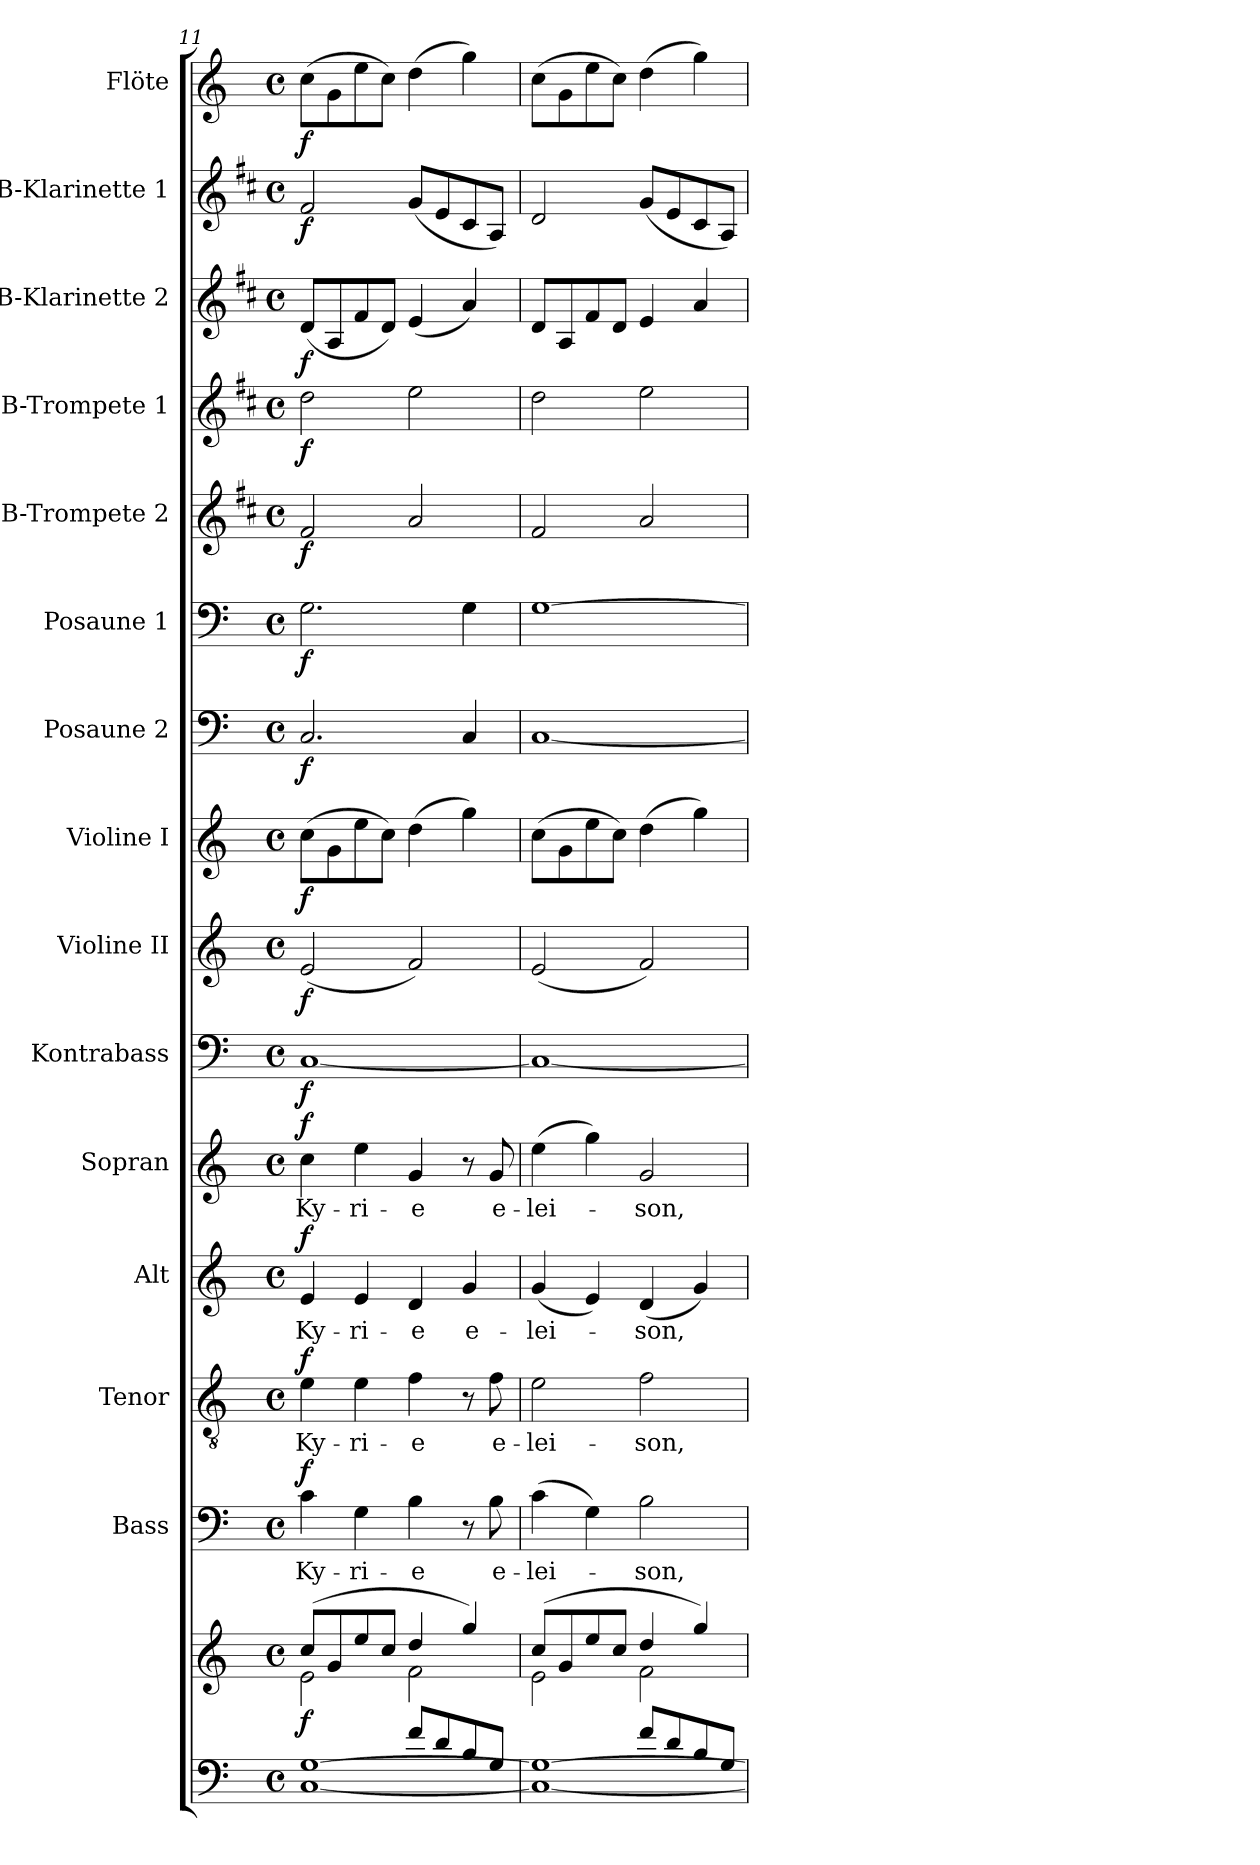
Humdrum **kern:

**kern	**kern	**dynam	**kern	**text	**dynam	**kern	**text	**dynam	**kern	**text	**dynam	**kern	**text	**dynam	**kern	**dynam	**kern	**dynam	**kern	**dynam	**kern	**dynam	**kern	**dynam	**kern	**dynam	**kern	**dynam	**kern	**dynam	**kern	**dynam	**kern	**dynam
*part15	*part15	*part15	*part14	*part14	*part14	*part13	*part13	*part13	*part12	*part12	*part12	*part11	*part11	*part11	*part10	*part10	*part9	*part9	*part8	*part8	*part7	*part7	*part6	*part6	*part5	*part5	*part4	*part4	*part3	*part3	*part2	*part2	*part1	*part1
*staff16	*staff15	*staff15/16	*staff14	*staff14	*staff14	*staff13	*staff13	*staff13	*staff12	*staff12	*staff12	*staff11	*staff11	*staff11	*staff10	*staff10	*staff9	*staff9	*staff8	*staff8	*staff7	*staff7	*staff6	*staff6	*staff5	*staff5	*staff4	*staff4	*staff3	*staff3	*staff2	*staff2	*staff1	*staff1
*	*	*	*I"Bass	*	*	*I"Tenor	*	*	*I"Alt	*	*	*I"Sopran	*	*	*I"Kontrabass	*	*I"Violine II	*	*I"Violine I	*	*I"Posaune 2	*	*I"Posaune 1	*	*I"B-Trompete 2	*	*I"B-Trompete 1	*	*I"B-Klarinette 2	*	*I"B-Klarinette 1	*	*I"Flöte	*
*	*	*	*I'B.	*	*	*I'T.	*	*	*I'A.	*	*	*I'S.	*	*	*I'Kb.	*	*I'Vl. II	*	*I'Vl. I	*	*I'Pos. 2	*	*I'Pos. 1	*	*I'B Trp. 2	*	*I'B Trp. 1	*	*I'B Kl. 2	*	*I'B Kl. 1	*	*I'Fl.	*
*clefF4	*clefG2	*	*clefF4	*	*	*clefGv2	*	*	*clefG2	*	*	*clefG2	*	*	*clefF4	*	*clefG2	*	*clefG2	*	*clefF4	*	*clefF4	*	*clefG2	*	*clefG2	*	*clefG2	*	*clefG2	*	*clefG2	*
*	*	*	*	*	*	*	*	*	*	*	*	*	*	*	*ITrd7c12	*	*	*	*	*	*	*	*	*	*ITrd1c2	*	*ITrd1c2	*	*ITrd1c2	*	*ITrd1c2	*	*	*
*k[]	*k[]	*	*k[]	*	*	*k[]	*	*	*k[]	*	*	*k[]	*	*	*k[]	*	*k[]	*	*k[]	*	*k[]	*	*k[]	*	*k[]	*	*k[]	*	*k[]	*	*k[]	*	*k[]	*
*C:	*C:	*	*C:	*	*	*C:	*	*	*C:	*	*	*C:	*	*	*C:	*	*C:	*	*C:	*	*C:	*	*C:	*	*C:	*	*C:	*	*C:	*	*C:	*	*C:	*
*M4/4	*M4/4	*	*M4/4	*	*	*M4/4	*	*	*M4/4	*	*	*M4/4	*	*	*M4/4	*	*M4/4	*	*M4/4	*	*M4/4	*	*M4/4	*	*M4/4	*	*M4/4	*	*M4/4	*	*M4/4	*	*M4/4	*
*met(c)	*met(c)	*	*met(c)	*	*	*met(c)	*	*	*met(c)	*	*	*met(c)	*	*	*met(c)	*	*met(c)	*	*met(c)	*	*met(c)	*	*met(c)	*	*met(c)	*	*met(c)	*	*met(c)	*	*met(c)	*	*met(c)	*
=11	=11	=11	=11	=11	=11	=11	=11	=11	=11	=11	=11	=11	=11	=11	=11	=11	=11	=11	=11	=11	=11	=11	=11	=11	=11	=11	=11	=11	=11	=11	=11	=11	=11	=11
*^	*^	*	*	*	*	*	*	*	*	*	*	*	*	*	*	*	*	*	*	*	*	*	*	*	*	*	*	*	*	*	*	*	*	*
!	!	!	!	!LO:DY:b	!	!LO:LY:b	!LO:DY:a	!	!LO:LY:b	!LO:DY:a	!	!LO:LY:b	!LO:DY:a	!	!LO:LY:b	!LO:DY:a	!	!LO:DY:b	!	!LO:DY:b	!	!LO:DY:b	!	!LO:DY:b	!	!LO:DY:b	!	!LO:DY:b	!	!LO:DY:b	!	!LO:DY:b	!	!LO:DY:b	!	!LO:DY:b
2ryy	[<1C [<1G	(>8cc/L	2e\	f	4c\	Ky-	f	4e\	Ky-	f	4e/	Ky-	f	4cc\	Ky-	f	[1CC	f	(<2e/	f	(>8cc\L	f	2.C/	f	2.G\	f	2e/	f	2cc\	f	(<8c/L	f	2e/	f	(>8cc\L	f
.	.	8g/	.	.	.	.	.	.	.	.	.	.	.	.	.	.	.	.	.	.	8g\	.	.	.	.	.	.	.	.	.	8G/	.	.	.	8g\	.
!	!	!	!	!	!	!LO:LY:b	!	!	!LO:LY:b	!	!	!LO:LY:b	!	!	!LO:LY:b	!	!	!	!	!	!	!	!	!	!	!	!	!	!	!	!	!	!	!	!	!
.	.	8ee/	.	.	4G\	-ri-	.	4e\	-ri-	.	4e/	-ri-	.	4ee\	-ri-	.	.	.	.	.	8ee\	.	.	.	.	.	.	.	.	.	8e/	.	.	.	8ee\	.
.	.	8cc/J	.	.	.	.	.	.	.	.	.	.	.	.	.	.	.	.	.	.	8cc\J)	.	.	.	.	.	.	.	.	.	8c/J)	.	.	.	8cc\J)	.
!	!	!	!	!	!	!LO:LY:b	!	!	!LO:LY:b	!	!	!LO:LY:b	!	!	!LO:LY:b	!	!	!	!	!	!	!	!	!	!	!	!	!	!	!	!	!	!	!	!	!
8f/L	.	4dd/	2f\	.	4B\	-e	.	4f\	-e	.	4d/	-e	.	4g/	-e	.	.	.	2f/)	.	(>4dd\	.	.	.	.	.	2g/	.	2dd\	.	(<4d/	.	(<8f/L	.	(>4dd\	.
8d/	.	.	.	.	.	.	.	.	.	.	.	.	.	.	.	.	.	.	.	.	.	.	.	.	.	.	.	.	.	.	.	.	8d/	.	.	.
!	!	!	!	!	!	!	!	!	!	!	!	!LO:LY:b	!	!	!	!	!	!	!	!	!	!	!	!	!	!	!	!	!	!	!	!	!	!	!	!
8B/	.	4gg/)	.	.	8r	.	.	8r	.	.	4g/	e-	.	8r	.	.	.	.	.	.	4gg\)	.	4C/	.	4G\	.	.	.	.	.	4g/)	.	8B/	.	4gg\)	.
!	!	!	!	!	!	!LO:LY:b	!	!	!LO:LY:b	!	!	!	!	!	!LO:LY:b	!	!	!	!	!	!	!	!	!	!	!	!	!	!	!	!	!	!	!	!	!
8G/J	.	.	.	.	8B\	e-	.	8f\	e-	.	.	.	.	8g/	e-	.	.	.	.	.	.	.	.	.	.	.	.	.	.	.	.	.	8G/J)	.	.	.
!!LO:PB:g=z
=12	=12	=12	=12	=12	=12	=12	=12	=12	=12	=12	=12	=12	=12	=12	=12	=12	=12	=12	=12	=12	=12	=12	=12	=12	=12	=12	=12	=12	=12	=12	=12	=12	=12	=12	=12	=12
!	!	!	!	!	!	!LO:LY:b	!	!	!LO:LY:b	!	!	!LO:LY:b	!	!	!LO:LY:b	!	!	!	!	!	!	!	!	!	!	!	!	!	!	!	!	!	!	!	!	!
2ryy	1C_ 1G_	(>8cc/L	2e\	.	(>4c\	-lei-	.	2e\	-lei-	.	(<4g/	-lei-	.	(>4ee\	-lei-	.	1CC_	.	(<2e/	.	(>8cc\L	.	[1C	.	[1G	.	2e/	.	2cc\	.	8c/L	.	2c/	.	(>8cc\L	.
.	.	8g/	.	.	.	.	.	.	.	.	.	.	.	.	.	.	.	.	.	.	8g\	.	.	.	.	.	.	.	.	.	8G/	.	.	.	8g\	.
.	.	8ee/	.	.	4G\)	.	.	.	.	.	4e/)	.	.	4gg\)	.	.	.	.	.	.	8ee\	.	.	.	.	.	.	.	.	.	8e/	.	.	.	8ee\	.
.	.	8cc/J	.	.	.	.	.	.	.	.	.	.	.	.	.	.	.	.	.	.	8cc\J)	.	.	.	.	.	.	.	.	.	8c/J	.	.	.	8cc\J)	.
!	!	!	!	!	!	!LO:LY:b	!	!	!LO:LY:b	!	!	!LO:LY:b	!	!	!LO:LY:b	!	!	!	!	!	!	!	!	!	!	!	!	!	!	!	!	!	!	!	!	!
8f/L	.	4dd/	2f\	.	2B\	-son,	.	2f\	-son,	.	(<4d/	-son,	.	2g/	-son,	.	.	.	2f/)	.	(>4dd\	.	.	.	.	.	2g/	.	2dd\	.	4d/	.	(<8f/L	.	(>4dd\	.
8d/	.	.	.	.	.	.	.	.	.	.	.	.	.	.	.	.	.	.	.	.	.	.	.	.	.	.	.	.	.	.	.	.	8d/	.	.	.
8B/	.	4gg/)	.	.	.	.	.	.	.	.	4g/)	.	.	.	.	.	.	.	.	.	4gg\)	.	.	.	.	.	.	.	.	.	4g/	.	8B/	.	4gg\)	.
8G/J	.	.	.	.	.	.	.	.	.	.	.	.	.	.	.	.	.	.	.	.	.	.	.	.	.	.	.	.	.	.	.	.	8G/J)	.	.	.
*v	*v	*	*	*	*	*	*	*	*	*	*	*	*	*	*	*	*	*	*	*	*	*	*	*	*	*	*	*	*	*	*	*	*	*	*	*
*	*v	*v	*	*	*	*	*	*	*	*	*	*	*	*	*	*	*	*	*	*	*	*	*	*	*	*	*	*	*	*	*	*	*	*	*
=	=	=	=	=	=	=	=	=	=	=	=	=	=	=	=	=	=	=	=	=	=	=	=	=	=	=	=	=	=	=	=	=	=	=
*-	*-	*-	*-	*-	*-	*-	*-	*-	*-	*-	*-	*-	*-	*-	*-	*-	*-	*-	*-	*-	*-	*-	*-	*-	*-	*-	*-	*-	*-	*-	*-	*-	*-	*-
